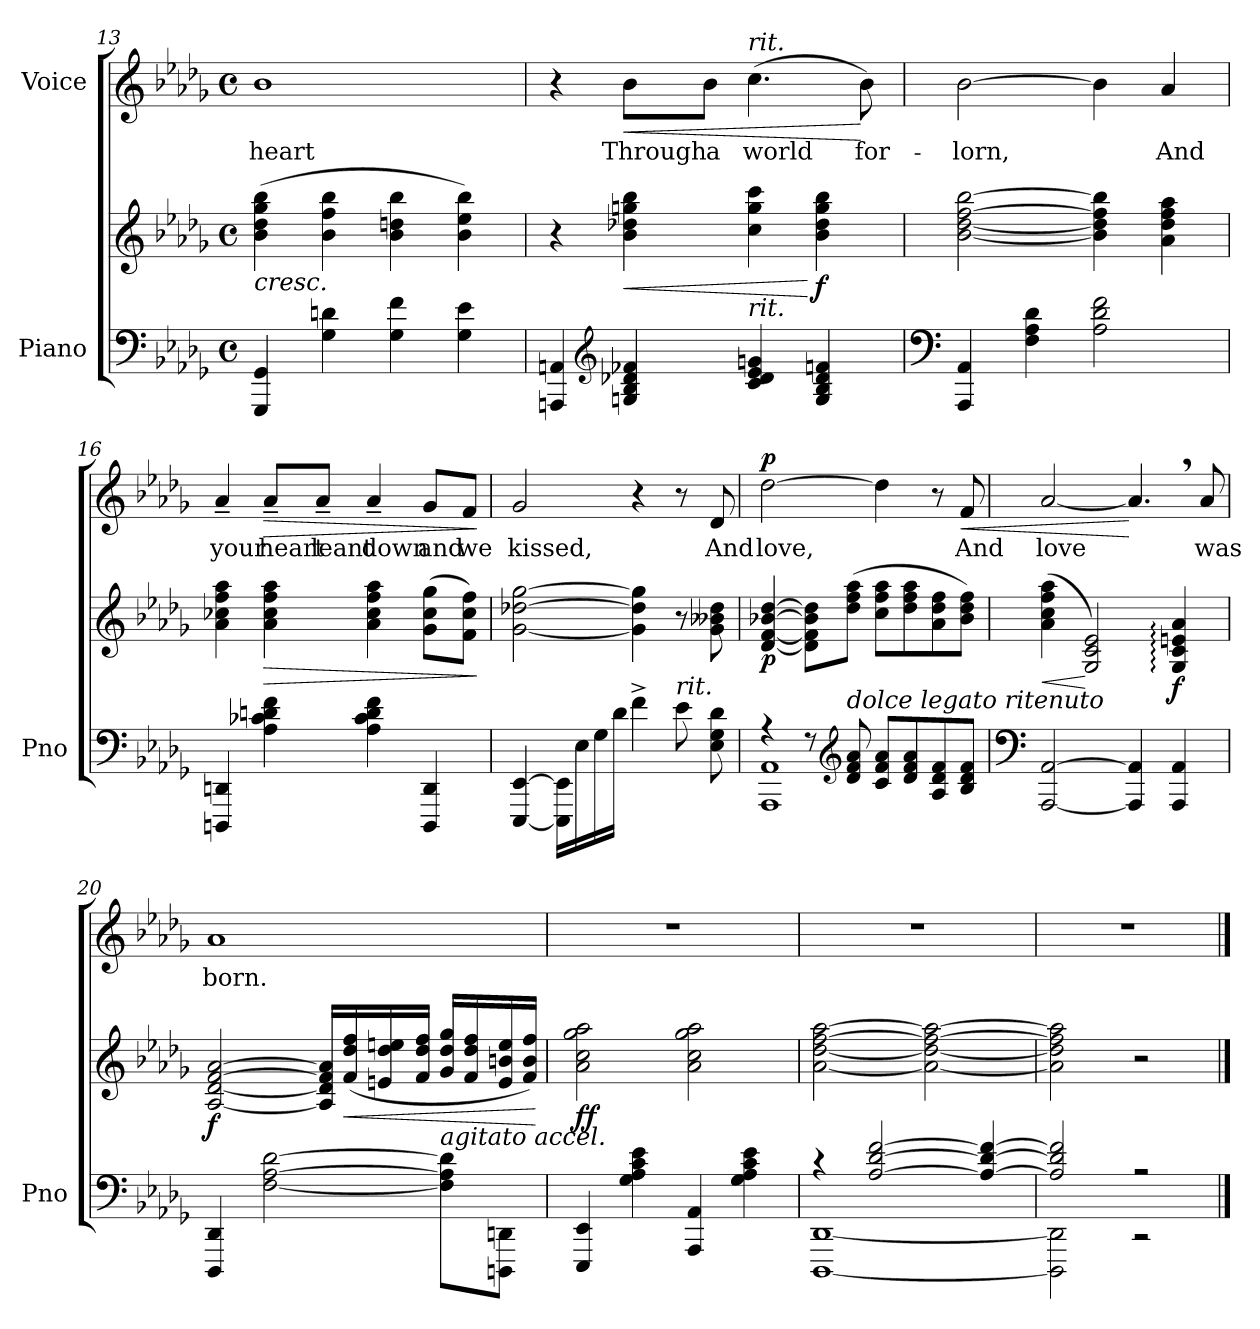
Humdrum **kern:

**kern	**kern	**dynam	**kern	**text	**dynam
*part2	*part2	*part2	*part1	*part1	*part1
*staff3	*staff2	*staff2/3	*staff1	*staff1	*staff1
*I"Piano	*	*	*I"Voice	*	*
*I'Pno	*	*	*	*	*
*clefF4	*clefG2	*	*clefG2	*	*
*k[b-e-a-d-g-]	*k[b-e-a-d-g-]	*	*k[b-e-a-d-g-]	*	*
*M4/4	*M4/4	*	*M4/4	*	*
*met(c)	*met(c)	*	*met(c)	*	*
=13	=13	=13	=13	=13	=13
!	!LO:TX:b:i:t=cresc.	!	!	!	!
4GGG-/ 4GG-/	(4b-\ 4dd-\ 4gg-\ 4bb-\	.	1b-	heart	.
4G-\ 4dn\	4b-\ 4ff\ 4bb-\	.	.	.	.
4G-\ 4f\	4b-\ 4ddn\ 4bb-\	.	.	.	.
4G-\ 4e-\	4b-\ 4ee-\ 4bb-\)	.	.	.	.
=14	=14	=14	=14	=14	=14
4AAAn/ 4AAn/	4r	.	4r	.	.
*clefG2	*	*	*	*	*
!	!	!LO:HP:b	!	!	!LO:HP:b
4Gn/ 4B-/ 4d-X/ 4f-X/	4b-\ 4dd-X\ 4ggn\ 4bb-\	<	8b-\L	Through	<
.	.	.	8b-\J	a	.
!	!	!	!LO:TX:i:t=rit.	!	!
!LO:TX:i:t=rit.	!	!	!	!	!
4c/ 4d-/ 4e-/ 4gn/	4cc\ 4gg\ 4ccc\	.	(4.cc\	world	.
!	!	!LO:DY:n=1:b	!	!	!
4G/ 4B-/ 4d-/ 4fn/	4b-\ 4dd-\ 4gg\ 4bb-\	[ f	.	.	.
!	!	!	!	!	!LO:DY:n=1:a
!	!	!	!	!	!LO:DY:n=2:a
.	.	.	8b-\)	for-	[ f other-dynamics
=15	=15	=15	=15	=15	=15
*clefF4	*	*	*	*	*
4AAA-/ 4AA-/	[2b-\ [2dd-\ [2ff\ [2bb-\	.	[2b-\	-lorn,	.
4F\ 4A-\ 4d-\	.	.	.	.	.
2A-\ 2d-\ 2f\	4b-\] 4dd-\] 4ff\] 4bb-\]	.	4b-\]	.	.
.	4a-\ 4dd-\ 4ff\ 4aa-\	.	4a-/	And	.
=16	=16	=16	=16	=16	=16
4DDDn/ 4DDn/	4a-\ 4cc-X\ 4ff\ 4aa-\	.	4a-~>/	your	.
!	!	!LO:HP:b	!	!	!LO:HP:b
4A-\ 4c-X\ 4dn\ 4f\	4a-\ 4cc-\ 4ff\ 4aa-\	>	8a-~>/L	heart	>
.	.	.	8a-~>/J	leant	.
4A-\ 4c-\ 4d\ 4f\	4a-\ 4cc-\ 4ff\ 4aa-\	.	4a-~>/	down	.
4DDD/ 4DD/	(8g-\ 8cc-\ 8gg-\L	.	8g-/L	and	.
.	8f\ 8cc-\ 8ff\J)	.	8f/J	we	.
.	.	]	.	.	]
=17	=17	=17	=17	=17	=17
[4EEE-/ [4EE-/	[2g-\ [2dd-X\ [2gg-\	.	2g-/	kissed,	.
16EEE-\] 16EE-\]LL	.	.	.	.	.
16E-\	.	.	.	.	.
16G-\	.	.	.	.	.
16d-\JJ	.	.	.	.	.
4f^\	4g-\] 4dd-\] 4gg-\]	.	4r	.	.
!LO:TX:i:t=rit.	!	!	!	!	!
8e-\	8r	.	8r	.	.
8E-\ 8G-\ 8d-\	8g-\ 8b--X\ 8dd-\	.	8d-/	And	.
=18	=18	=18	=18	=18	=18
*^	*	*	*	*	*
!	!	!	!LO:DY:b	!	!	!LO:DY:a
4r	1AAA- 1AA-	[4d-/ [4f/ [4b-X/ [4dd-/	p	[2dd-\	love,	p
8r	.	8d-\] 8f\] 8b-\] 8dd-\]L	.	.	.	.
*clefG2	*	*	*	*	*	*
!LO:TX:i:t=dolce legato ritenuto	!	!	!	!	!	!
8d-/ 8f/ 8a-/	.	(8dd-\ 8ff\ 8aa-\J	.	.	.	.
8c/ 8f/ 8a-/L	.	8cc\ 8ff\ 8aa-\L	.	4dd-\]	.	.
8d-/ 8f/ 8a-/	.	8dd-\ 8ff\ 8aa-\	.	.	.	.
8A-/ 8d-/ 8f/	.	8a-\ 8dd-\ 8ff\	.	8r	.	.
!	!	!	!	!	!	!LO:HP:b
8B-/ 8d-/ 8f/J	.	8b-\ 8dd-\ 8ff\J)	.	8f/	And	<
*v	*v	*	*	*	*	*
=19	=19	=19	=19	=19	=19
*clefF4	*	*	*	*	*
!	!	!LO:HP:b	!	!	!
[2AAA-/ [2AA-/	(4a-\ 4cc\ 4ff\ 4aa-\	<	[2a-/	love	.
.	2G-/ 2c/ 2e-/)	[	.	.	.
4AAA-/] 4AA-/]	.	.	4.a-,/]	.	[
!	!	!LO:DY:b	!	!	!
4AAA-/ 4AA-/	4G-/: 4c/: 4en/: 4a-/:	f	.	.	.
!	!	!	!	!	!LO:DY:a
!	!	!	!	!	!LO:DY:n=1:a
.	.	.	8a-/	was	f other-dynamics
=20	=20	=20	=20	=20	=20
!	!	!LO:DY:b	!	!	!
4DDD-/ 4DD-/	[2A-/ [2d-/ [2f/ [2a-/	f	1a-	born.	.
[2F\ [2A-\ [2d-\	.	.	.	.	.
.	16A-/] 16d-/] 16f/] 16a-/]LL	.	.	.	.
!	!	!LO:HP:b	!	!	!
.	(16f/ 16dd-/ 16ff/	<	.	.	.
.	16en/ 16dd-/ 16een/	.	.	.	.
.	16f/ 16dd-/ 16ff/JJ	.	.	.	.
!LO:TX:i:t=agitato accel.	!	!	!	!	!
8F\] 8A-\] 8d-\]L	16g-/ 16dd-/ 16gg-/LL	.	.	.	.
.	16f/ 16dd-/ 16ff/	.	.	.	.
8DDDn\ 8DDn\J	16e/ 16bn/ 16ee/	.	.	.	.
.	16f/ 16b/ 16ff/JJ)	.	.	.	.
.	.	[	.	.	.
=21	=21	=21	=21	=21	=21
!	!	!LO:DY:b	!	!	!
4EEE-/ 4EE-/	2a-\ 2cc\ 2gg-\ 2aa-\	ff	1r	.	.
4G-\ 4A-\ 4c\ 4e-\	.	.	.	.	.
4AAA-/ 4AA-/	2a-\ 2cc\ 2gg-\ 2aa-\	.	.	.	.
4G-\ 4A-\ 4c\ 4e-\	.	.	.	.	.
=22	=22	=22	=22	=22	=22
*^	*	*	*	*	*
4r	[1DDD- [1DD-	[2a-\ [<2dd-\ [2ff\ [2aa-\	.	1r	.	.
[2A-/ [2d-/ [2f/	.	.	.	.	.	.
.	.	2a-\_ 2dd-\_ 2ff\_ 2aa-\_	.	.	.	.
4A-/_ 4d-/_ 4f/_	.	.	.	.	.	.
=23	=23	=23	=23	=23	=23	=23
2A-/] 2d-/] 2f/]	2DDD-\] 2DD-\]	2a-\] 2dd-\] 2ff\] 2aa-\]	.	1r	.	.
2r	2r	2r	.	.	.	.
*v	*v	*	*	*	*	*
==	==	==	==	==	==
*-	*-	*-	*-	*-	*-
